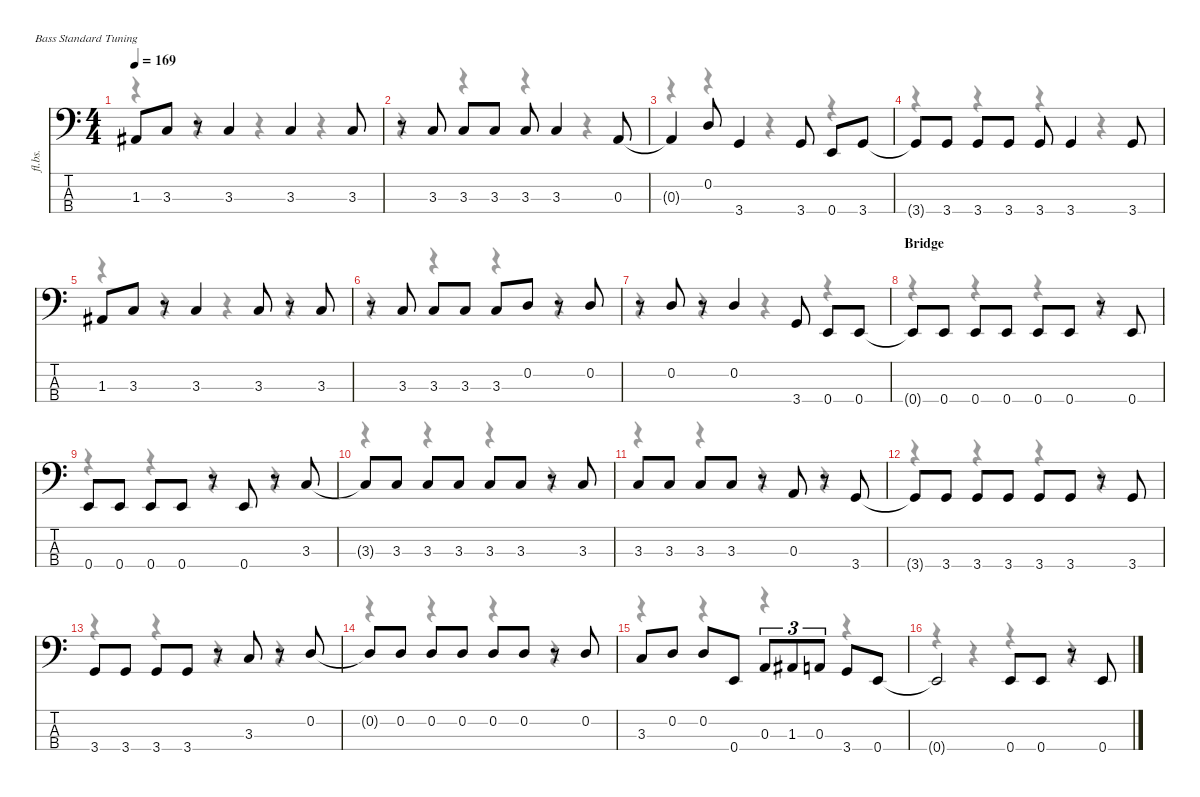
\defaultSystemsLayout 4
\hideDynamics
\bracketExtendMode nobrackets
\otherSystemsTrackNameOrientation horizontal
\track ("Bass" "fl.bs.") {instrument fretlessbass}
\staff {score tabs}
\tuning (G2 D2 A1 E1)
\voice
\ts (4 4)
\tempo 169
\clef f4
\ks c
1.3{acc #}.8{dy f} 3.3.8 r.8 3.3.4 3.3.4 3.3.8 |
r.8 3.3.8 3.3.8 3.3.8 3.3.8 3.3.4 0.3.8 |
0.3{t}.4 0.2.8 3.4.4 3.4.8 0.4.8 3.4.8 |
3.4{t}.8 3.4.8 3.4.8 3.4.8 3.4.8 3.4.4 3.4.8 |
1.3{acc #}.8 3.3.8 r.8 3.3.4 3.3.8 r.8 3.3.8 |
r.8 3.3.8 3.3.8 3.3.8 3.3.8 0.2.8 r.8 0.2.8 |
r.8 0.2.8 r.8 0.2.4 3.4.8 0.4.8 0.4.8 |
\section ("" "Bridge")
0.4{t}.8 0.4.8 0.4.8 0.4.8 0.4.8 0.4.8 r.8 0.4.8 |
0.4.8 0.4.8 0.4.8 0.4.8 r.8 0.4.8 r.8 3.3.8 |
3.3{t}.8 3.3.8 3.3.8 3.3.8 3.3.8 3.3.8 r.8 3.3.8 |
3.3.8 3.3.8 3.3.8 3.3.8 r.8 0.3.8 r.8 3.4.8 |
3.4{t}.8 3.4.8 3.4.8 3.4.8 3.4.8 3.4.8 r.8 3.4.8 |
3.4.8 3.4.8 3.4.8 3.4.8 r.8 3.3.8 r.8 0.2.8 |
0.2{t}.8 0.2.8 0.2.8 0.2.8 0.2.8 0.2.8 r.8 0.2.8 |
3.3.8 0.2.8 0.2.8 0.4.8 0.3.8{tu (3 2)} 1.3{acc #}.8{tu (3 2)} 0.3.8{tu (3 2)} 3.4.8 0.4.8 |
0.4{t}.2 0.4.8 0.4.8 r.8 0.4.8
\voice
\clef f4
\ottava regular
\simile none
\ks c
r.4{dy mf} r.4 r.4 r.4 |
r.4 r.4 r.4 r.4 |
r.4 r.4 r.4 r.4 |
r.4 r.4 r.4 r.4 |
r.4 r.4 r.4 r.4 |
r.4 r.4 r.4 r.4 |
r.4 r.4 r.4 r.4 |
r.4 r.4 r.4 r.4 |
r.4 r.4 r.4 r.4 |
r.4 r.4 r.4 r.4 |
r.4 r.4 r.4 r.4 |
r.4 r.4 r.4 r.4 |
r.4 r.4 r.4 r.4 |
r.4 r.4 r.4 r.4 |
r.4 r.4 r.4 r.4 |
r.4 r.4 r.4 r.4
